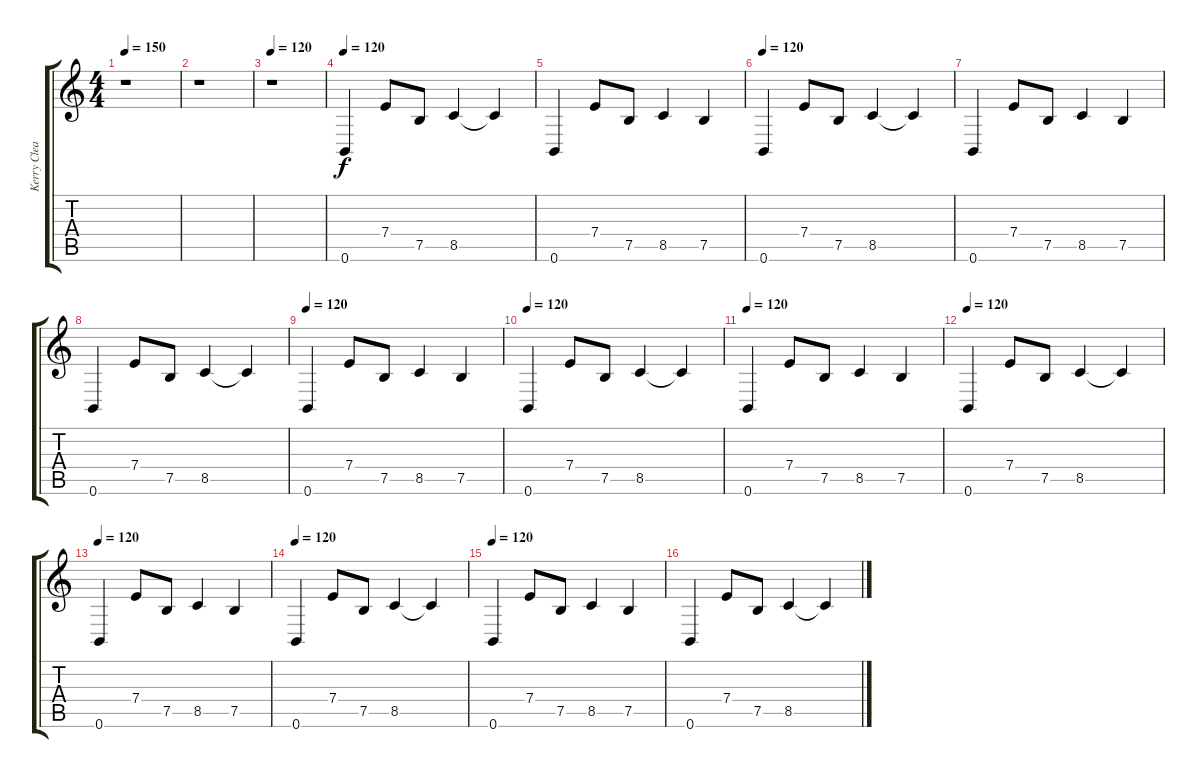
\track ("Kerry Clean" "Kerry Clea") {instrument electricguitarclean}
\staff {score tabs}
\tuning (B3 Gb3 D3 A2 E2 B1) {hide}
\ts (4 4)
\tempo 150
\clef g2
\ks c
r.1{dy f} |
r.1 |
\tempo 120
r.1 |
\tempo 120
0.6.4 7.4.8 7.5.8 8.5.4 8.5{t}.4 |
0.6.4 7.4.8 7.5.8 8.5.4 7.5.4 |
\tempo 120
0.6.4 7.4.8 7.5.8 8.5.4 8.5{t}.4 |
0.6.4 7.4.8 7.5.8 8.5.4 7.5.4 |
0.6.4 7.4.8 7.5.8 8.5.4 8.5{t}.4 |
\tempo 120
0.6.4 7.4.8 7.5.8 8.5.4 7.5.4 |
\tempo 120
0.6.4 7.4.8 7.5.8 8.5.4 8.5{t}.4 |
\tempo 120
0.6.4 7.4.8 7.5.8 8.5.4 7.5.4 |
\tempo 120
0.6.4 7.4.8 7.5.8 8.5.4 8.5{t}.4 |
\tempo 120
0.6.4 7.4.8 7.5.8 8.5.4 7.5.4 |
\tempo 120
0.6.4 7.4.8 7.5.8 8.5.4 8.5{t}.4 |
\tempo 120
0.6.4 7.4.8 7.5.8 8.5.4 7.5.4 |
0.6.4 7.4.8 7.5.8 8.5.4 8.5{t}.4
